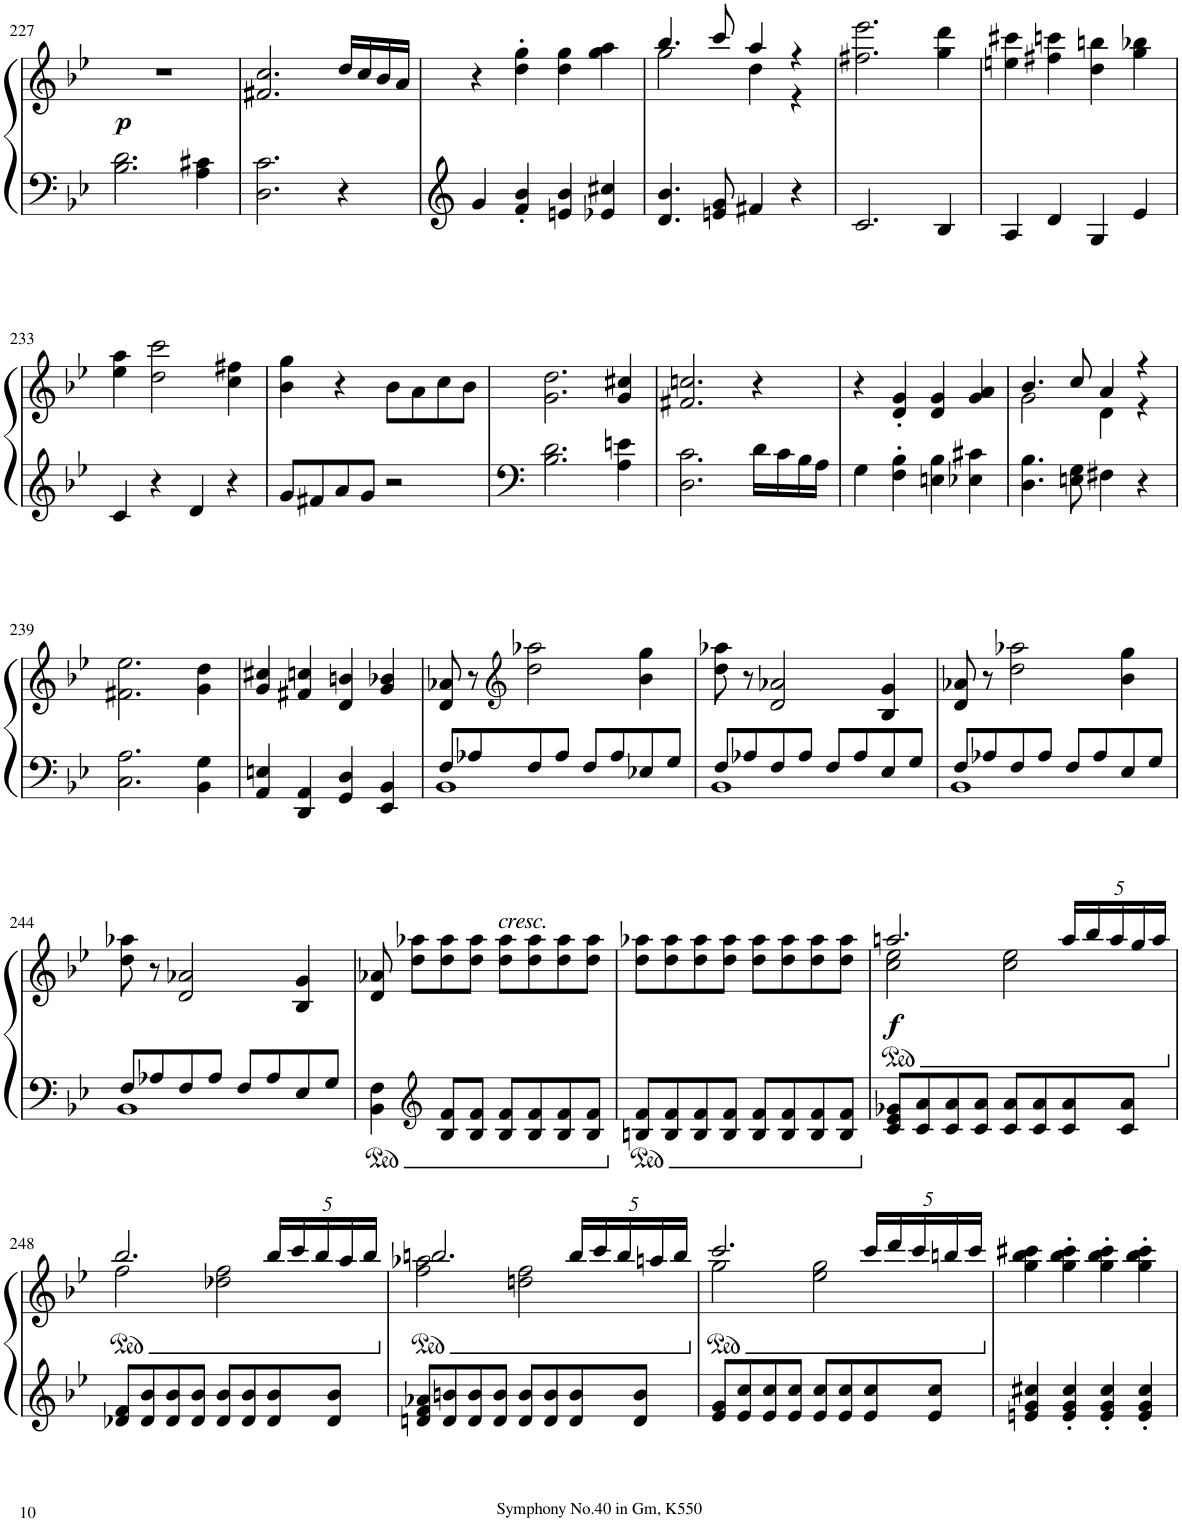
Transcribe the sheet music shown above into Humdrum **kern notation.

**kern	**kern	**dynam
*part1	*part1	*part1
*staff2	*staff1	*staff1/2
*I"ピアノ	*	*
!!LO:PB:g=z
*clefG2	*clefG2	*
*k[b-e-]	*k[b-e-]	*
*M2/2	*M2/2	*
*met(c|)	*met(c|)	*
=227	=227	=227
!	!	!LO:DY:b
2.B-\ 2.d\	1r	p
4A\ 4c#X\	.	.
=228	=228	=228
2.D\ 2.c\	2.f#X/ 2.cc/	.
4r	16dd/LL	.
.	16cc/	.
.	16b-/	.
.	16a/JJ	.
=229	=229	=229
4g/	4r	.
4f/' 4b-/'	4dd\' 4gg\'	.
4en/ 4b-/	4dd\ 4gg\	.
4e-X/ 4cc#X/	4gg\ 4aa\	.
=230	=230	=230
*	*^	*
4.d/ 4.b-/	4.bb-/	2gg\	.
8en/ 8g/	8ccc/	.	.
4f#X/	4aa/	4dd\	.
4r	4r	4r	.
*	*v	*v	*
=231	=231	=231
2.c/	2.ff#X\ 2.eee-\	.
4B-/	4gg\ 4ddd\	.
=232	=232	=232
4A/	4een\ 4ccc#X\	.
4d/	4ff#X\ 4cccn\	.
4G/	4dd\ 4bbn\	.
4e-/	4gg\ 4bb-X\	.
!!LO:LB:g=z
=233	=233	=233
4c/	4ee-\ 4aa\	.
4r	2dd\ 2ccc\	.
4d/	.	.
4r	4cc\ 4ff#X\	.
=234	=234	=234
8g/L	4b-\ 4gg\	.
8f#X/	.	.
8a/	4r	.
8g/J	.	.
2r	8b-\L	.
.	8a\	.
.	8cc\	.
.	8b-\J	.
=235	=235	=235
2.B-\ 2.d\	2.g\ 2.dd\	.
4A\ 4en\	4g/ 4cc#X/	.
=236	=236	=236
2.D\ 2.c\	2.f#X/ 2.ccn/	.
16d\LL	4r	.
16c\	.	.
16B-\	.	.
16A\JJ	.	.
=237	=237	=237
4G\	4r	.
4F\' 4B-\'	4d/' 4g/'	.
4En\ 4B-\	4d/ 4g/	.
4E-X\ 4c#X\	4g/ 4a/	.
=238	=238	=238
*	*^	*
4.D\ 4.B-\	4.b-/	2g\	.
8En\ 8G\	8cc/	.	.
4F#X\	4a/	4d\	.
4r	4r	4r	.
*	*v	*v	*
!!LO:LB:g=z
=239	=239	=239
2.C\ 2.A\	2.f#X\ 2.ee-\	.
4BB-\ 4G\	4g\ 4dd\	.
=240	=240	=240
4AA/ 4En/	4g/ 4cc#X/	.
4DD/ 4AA/	4f#X/ 4ccn/	.
4GG/ 4D/	4d/ 4bn/	.
4EE-/ 4BB-/	4g/ 4b-X/	.
=241	=241	=241
*^	*	*
8F/L	1BB-	8d/ 8a-X/	.
8A-X/	.	8r	.
*	*	*clefG2	*
8F/	.	2dd\ 2aa-X\	.
8A-/J	.	.	.
8F/L	.	.	.
8A-/	.	.	.
8E-X/	.	4b-\ 4gg\	.
8G/J	.	.	.
=242	=242	=242	=242
8F/L	1BB-	8dd\ 8aa-X\	.
8A-X/	.	8r	.
8F/	.	2d/ 2a-X/	.
8A-/J	.	.	.
8F/L	.	.	.
8A-/	.	.	.
8E-/	.	4B-/ 4g/	.
8G/J	.	.	.
=243	=243	=243	=243
8F/L	1BB-	8d/ 8a-X/	.
8A-X/	.	8r	.
8F/	.	2dd\ 2aa-X\	.
8A-/J	.	.	.
8F/L	.	.	.
8A-/	.	.	.
8E-/	.	4b-\ 4gg\	.
8G/J	.	.	.
!!LO:LB:g=z
=244	=244	=244	=244
8F/L	1BB-	8dd\ 8aa-X\	.
8A-X/	.	8r	.
8F/	.	2d/ 2a-X/	.
8A-/J	.	.	.
8F/L	.	.	.
8A-/	.	.	.
8E-/	.	4B-/ 4g/	.
8G/J	.	.	.
*v	*v	*	*
=245	=245	=245
4BB-\ 4F\	8d/ 8a-X/	.
.	8dd\ 8aa-X\L	.
*clefG2	*	*
8B-/ 8f/L	8dd\ 8aa-\	.
8B-/ 8f/J	8dd\ 8aa-\J	.
!	!LO:TX:a:i:t=cresc.	!
8B-/ 8f/L	8dd\ 8aa-\L	.
8B-/ 8f/	8dd\ 8aa-\	.
8B-/ 8f/	8dd\ 8aa-\	.
8B-/ 8f/J	8dd\ 8aa-\J	.
=246	=246	=246
8Bn/ 8f/L	8dd\ 8aa-X\L	.
8B/ 8f/	8dd\ 8aa-\	.
8B/ 8f/	8dd\ 8aa-\	.
8B/ 8f/J	8dd\ 8aa-\J	.
8B/ 8f/L	8dd\ 8aa-\L	.
8B/ 8f/	8dd\ 8aa-\	.
8B/ 8f/	8dd\ 8aa-\	.
8B/ 8f/J	8dd\ 8aa-\J	.
=247	=247	=247
*	*ped	*
*	*^	*
!	!	!	!LO:DY:b
8c/ 8e-/ 8g-X/L	2.aan/	2cc\ 2ee-\	f
8c/ 8a/	.	.	.
8c/ 8a/	.	.	.
8c/ 8a/J	.	.	.
8c/ 8a/L	.	2cc\ 2ee-\	.
8c/ 8a/	.	.	.
*	*Xbrackettup	*	*
8c/ 8a/	20aa/LL	.	.
.	20bb-/	.	.
.	20aa/	.	.
8c/ 8a/J	.	.	.
.	20gg/	.	.
.	20aa/JJ	.	.
!!LO:LB:g=z	!!
=248	=248	=248	=248
*	*Xped	*	*
*	*ped	*	*
8d-X/ 8f/L	2.bb-/	2ff\	.
8d-/ 8b-/	.	.	.
8d-/ 8b-/	.	.	.
8d-/ 8b-/J	.	.	.
8d-/ 8b-/L	.	2dd-X\ 2ff\	.
8d-/ 8b-/	.	.	.
8d-/ 8b-/	20bb-/LL	.	.
.	20ccc/	.	.
.	20bb-/	.	.
8d-/ 8b-/J	.	.	.
.	20aa/	.	.
.	20bb-/JJ	.	.
=249	=249	=249	=249
*	*Xped	*	*
*	*ped	*	*
8dn/ 8f/ 8a-X/L	2.bbn/	2ff\ 2aa-X\	.
8d/ 8bn/	.	.	.
8d/ 8b/	.	.	.
8d/ 8b/J	.	.	.
8d/ 8b/L	.	2ddn\ 2ff\	.
8d/ 8b/	.	.	.
8d/ 8b/	20bb/LL	.	.
.	20ccc/	.	.
.	20bb/	.	.
8d/ 8b/J	.	.	.
.	20aan/	.	.
.	20bb/JJ	.	.
=250	=250	=250	=250
*	*Xped	*	*
*	*ped	*	*
8e-/ 8g/L	2.ccc/	2gg\	.
8e-/ 8cc/	.	.	.
8e-/ 8cc/	.	.	.
8e-/ 8cc/J	.	.	.
8e-/ 8cc/L	.	2ee-\ 2gg\	.
8e-/ 8cc/	.	.	.
8e-/ 8cc/	20ccc/LL	.	.
.	20ddd/	.	.
.	20ccc/	.	.
8e-/ 8cc/J	.	.	.
.	20bbn/	.	.
.	20ccc/JJ	.	.
*	*v	*v	*
=251	=251	=251
*	*Xped	*
4en/ 4g/ 4cc#X/	4gg\ 4bb-\ 4ccc#X\	.
4e/' 4g/' 4cc#/'	4gg\' 4bb-\' 4ccc#\'	.
4e/' 4g/' 4cc#/'	4gg\' 4bb-\' 4ccc#\'	.
4e/' 4g/' 4cc#/'	4gg\' 4bb-\' 4ccc#\'	.
=	=	=
*-	*-	*-
